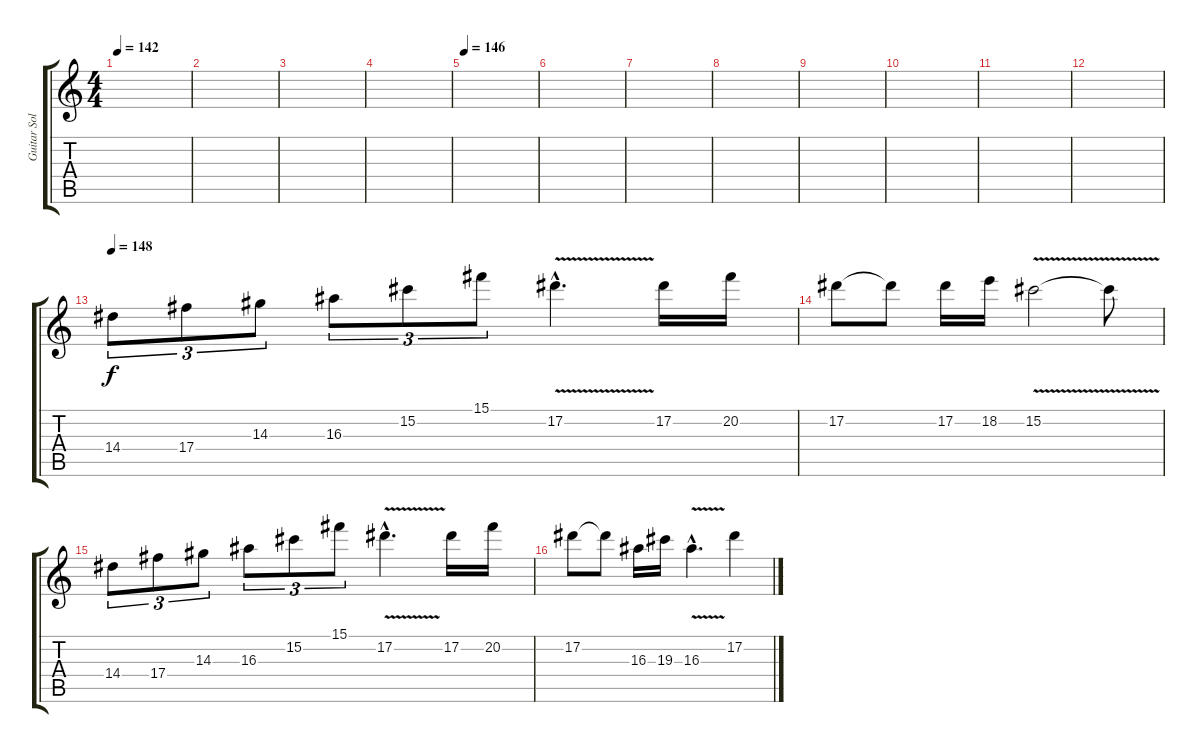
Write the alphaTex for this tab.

\track ("Guitar Solo" "Guitar Sol") {instrument distortionguitar}
\staff {score tabs}
\tuning (Eb4 Bb3 Gb3 Db3 Ab2 Eb2) {hide}
\ts (4 4)
\tempo 142
\clef g2
\ks c
|
|
|
|
\tempo 146
|
|
|
|
|
|
|
|
\tempo 148
14.4.8{tu (3 2)} 17.4.8{tu (3 2)} 14.3.8{tu (3 2)} 16.3.8{tu (3 2)} 15.2.8{tu (3 2)} 15.1.8{tu (3 2)} 17.2{v hac}.4{d} 17.2.16 20.2.16 |
17.2.8 17.2{t}.8 17.2.16 18.2.16 15.2{v}.2 15.2{t}.8 |
14.4.8{tu (3 2)} 17.4.8{tu (3 2)} 14.3.8{tu (3 2)} 16.3.8{tu (3 2)} 15.2.8{tu (3 2)} 15.1.8{tu (3 2)} 17.2{v hac}.4{d} 17.2.16 20.2.16 |
17.2.8 17.2{t}.8 16.3.16 19.3.16 16.3{v hac}.4{d} 17.2.4
